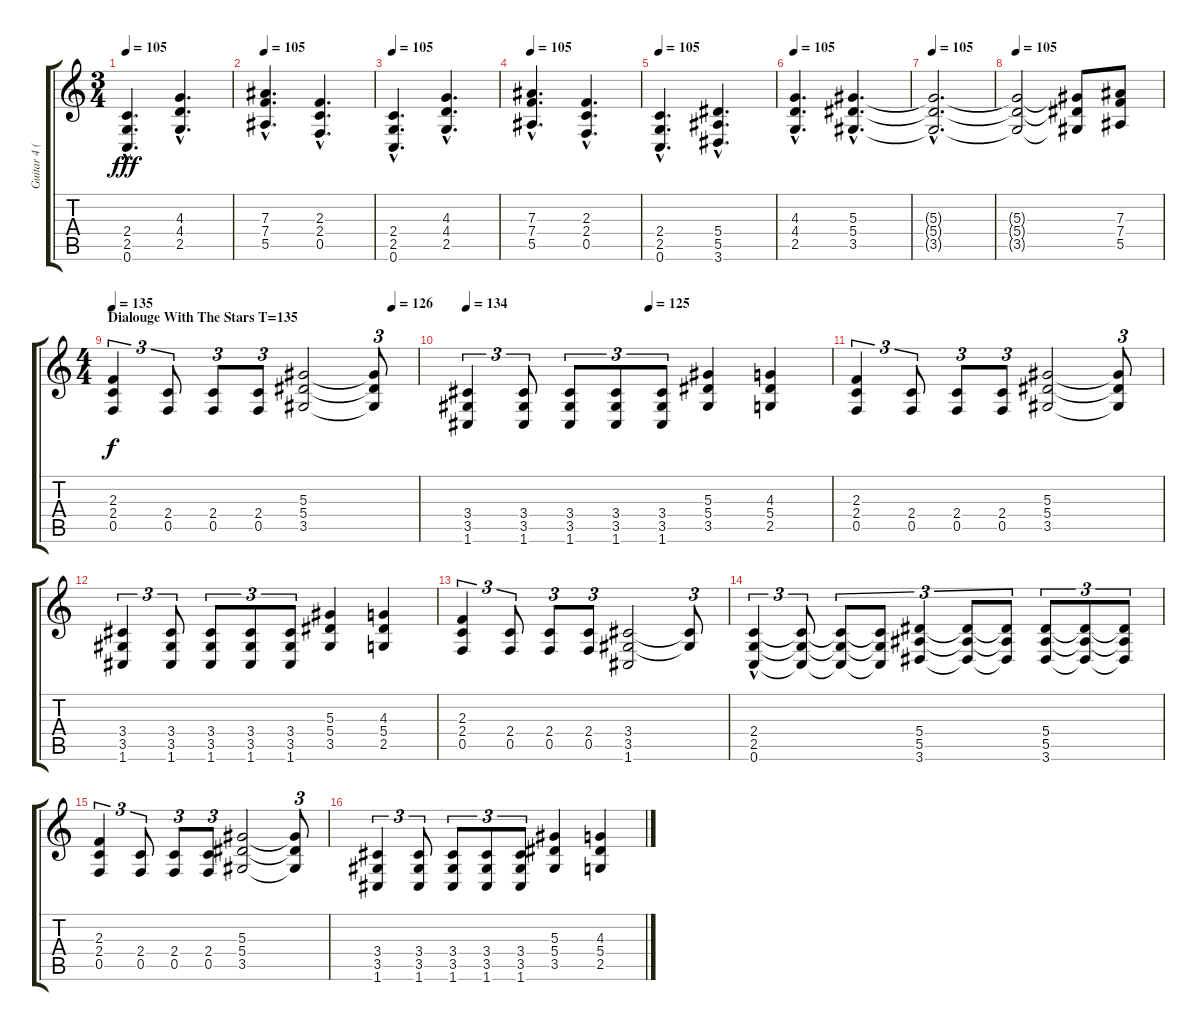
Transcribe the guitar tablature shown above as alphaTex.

\track ("Guitar 4 (Rhythm)" "Guitar 4 (") {instrument distortionguitar}
\staff {score tabs}
\tuning (C4 G3 Eb3 Bb2 F2 C2) {hide}
\ts (3 4)
\tempo 105
\clef g2
\ks c
(2.4{hac} 2.5{hac} 0.6{hac}).4{d dy fff} (4.3{hac} 4.4{hac} 2.5{hac}).4{d} |
\tempo 105
(7.3{hac} 7.4{hac} 5.5{hac}).4{d} (2.3{hac} 2.4{hac} 0.5{hac}).4{d} |
\tempo 105
(2.4{hac} 2.5{hac} 0.6{hac}).4{d} (4.3{hac} 4.4{hac} 2.5{hac}).4{d} |
\tempo 105
(7.3{hac} 7.4{hac} 5.5{hac}).4{d} (2.3{hac} 2.4{hac} 0.5{hac}).4{d} |
\tempo 105
(2.4{hac} 2.5{hac} 0.6{hac}).4{d} (5.4{hac} 5.5{hac} 3.6{hac}).4{d} |
\tempo 105
(4.3{hac} 4.4{hac} 2.5{hac}).4{d} (5.3{hac} 5.4{hac} 3.5{hac}).4{d} |
\tempo 105
(5.3{hac t} 5.4{hac t} 3.5{hac t}).2{d} |
\tempo 105
(5.3{t} 5.4{t} 3.5{t}).2 (5.3{t} 5.4{t} 3.5{t}).8 (7.3 7.4 5.5).8 |
\ts (4 4)
\section ("" "Dialouge With The Stars T=135")
\tempo 135
\tempo (126 0.9166666666666666)
(2.3 2.4 0.5).4{tu (3 2) dy f} (2.4 0.5).8{tu (3 2)} (2.4 0.5).8{tu (3 2)} (2.4 0.5).8{tu (3 2)} (5.3 5.4 3.5).2 (5.3{t} 5.4{t} 3.5{t}).8{tu (3 2)} |
\tempo 134
\tempo (125 0.5)
(3.4 3.5 1.6).4{tu (3 2)} (3.4 3.5 1.6).8{tu (3 2)} (3.4 3.5 1.6).8{tu (3 2)} (3.4 3.5 1.6).8{tu (3 2)} (3.4 3.5 1.6).8{tu (3 2)} (5.3 5.4 3.5).4 (4.3 5.4 2.5).4 |
(2.3 2.4 0.5).4{tu (3 2)} (2.4 0.5).8{tu (3 2)} (2.4 0.5).8{tu (3 2)} (2.4 0.5).8{tu (3 2)} (5.3 5.4 3.5).2 (5.3{t} 5.4{t} 3.5{t}).8{tu (3 2)} |
(3.4 3.5 1.6).4{tu (3 2)} (3.4 3.5 1.6).8{tu (3 2)} (3.4 3.5 1.6).8{tu (3 2)} (3.4 3.5 1.6).8{tu (3 2)} (3.4 3.5 1.6).8{tu (3 2)} (5.3 5.4 3.5).4 (4.3 5.4 2.5).4 |
(2.3 2.4 0.5).4{tu (3 2)} (2.4 0.5).8{tu (3 2)} (2.4 0.5).8{tu (3 2)} (2.4 0.5).8{tu (3 2)} (3.4 3.5 1.6).2 (3.4{t} 3.5{t}).8{tu (3 2)} |
(2.4{hac} 2.5 0.6).4{tu (3 2)} (2.4{t} 2.5{t} 0.6{t}).8{tu (3 2)} (2.4{t} 2.5{t} 0.6{t}).8{tu (3 2)} (2.4{t} 2.5{t} 0.6{t}).8{tu (3 2)} (5.4 5.5 3.6).4{tu (3 2)} (5.4{t} 5.5{t} 3.6{t}).8{tu (3 2)} (5.4{t} 5.5{t} 3.6{t}).8{tu (3 2)} (5.4 5.5 3.6).8{tu (3 2)} (5.4{t} 5.5{t} 3.6{t}).8{tu (3 2)} (5.4{t} 5.5{t} 3.6{t}).8{tu (3 2)} |
(2.3 2.4 0.5).4{tu (3 2)} (2.4 0.5).8{tu (3 2)} (2.4 0.5).8{tu (3 2)} (2.4 0.5).8{tu (3 2)} (5.3 5.4 3.5).2 (5.3{t} 5.4{t} 3.5{t}).8{tu (3 2)} |
(3.4 3.5 1.6).4{tu (3 2)} (3.4 3.5 1.6).8{tu (3 2)} (3.4 3.5 1.6).8{tu (3 2)} (3.4 3.5 1.6).8{tu (3 2)} (3.4 3.5 1.6).8{tu (3 2)} (5.3 5.4 3.5).4 (4.3 5.4 2.5).4
